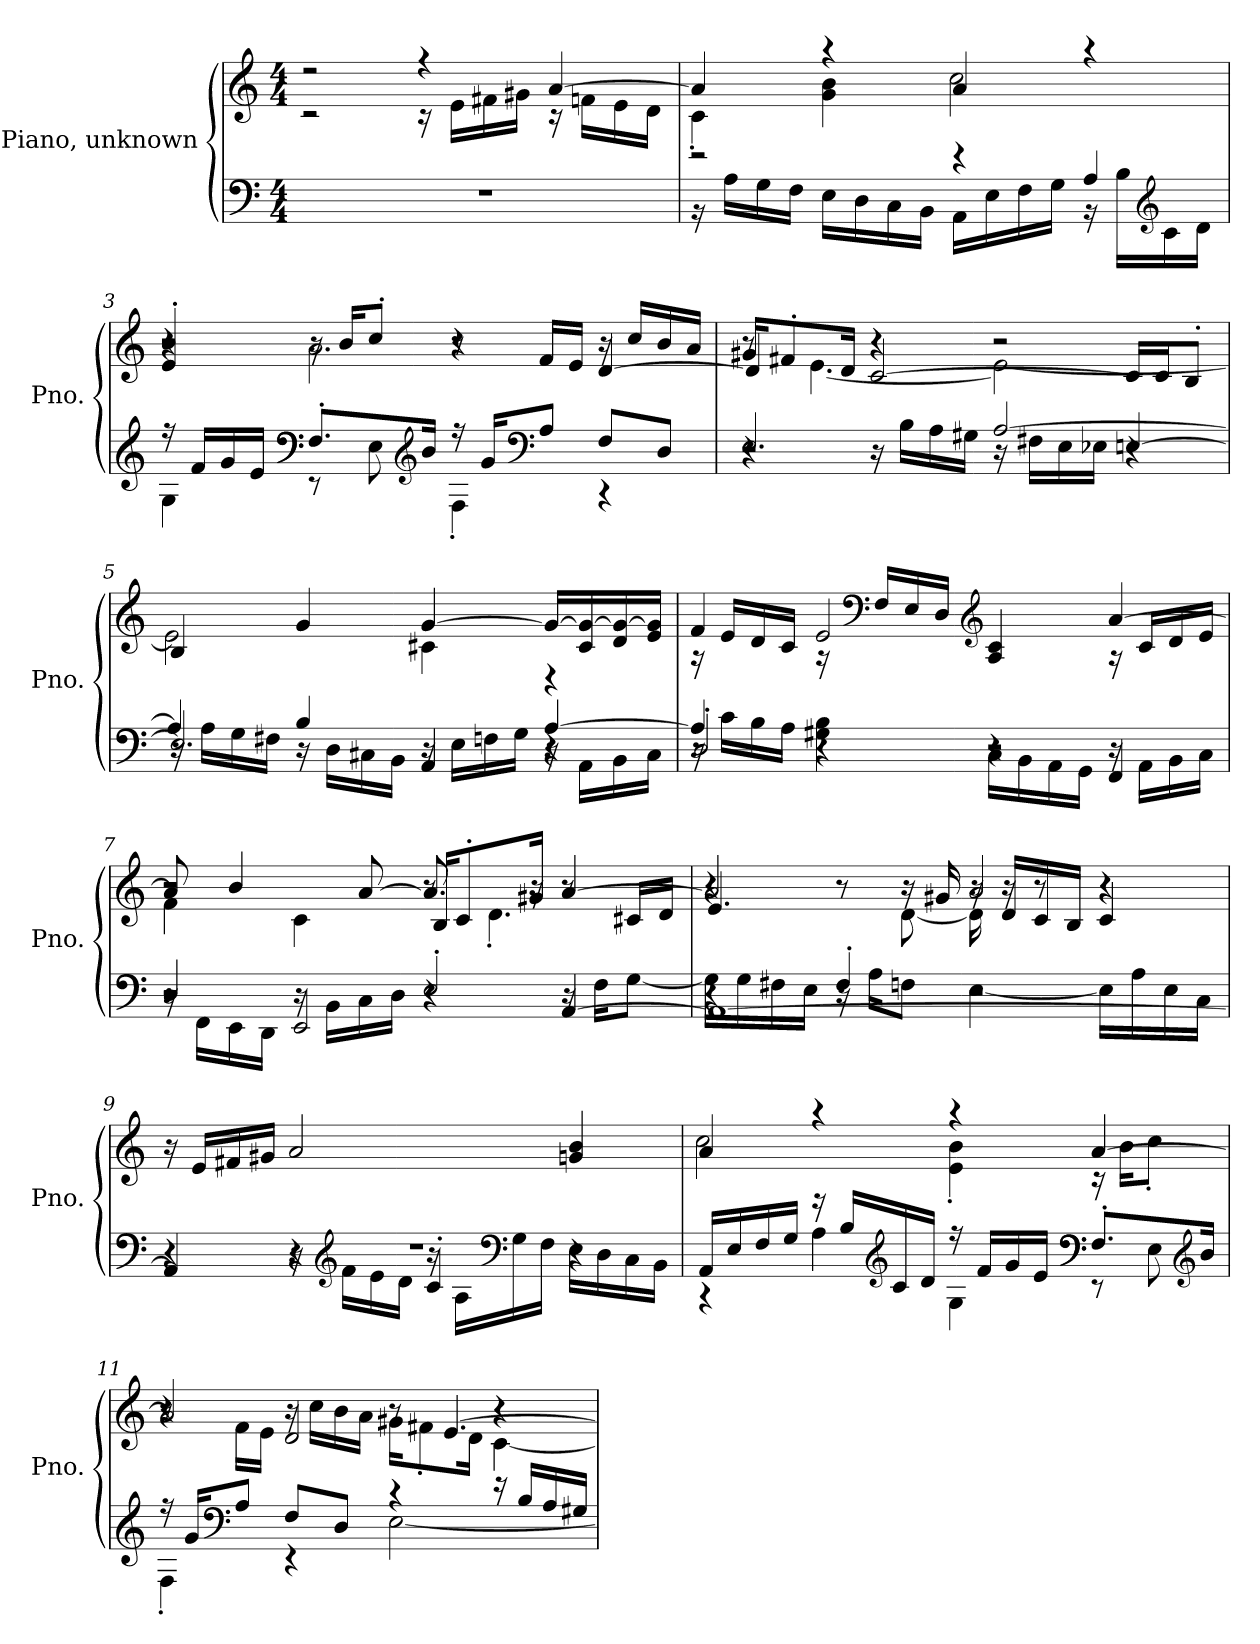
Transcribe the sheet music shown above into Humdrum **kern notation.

**kern	**kern
*part1	*part1
*staff2	*staff1
*I"Piano, unknown	*
*I'Pno.	*
*clefF4	*clefG2
*k[]	*k[]
*M4/4	*M4/4
*MM120	*MM120
=1	=1
*	*^
1r	2r	2r
.	4r	16r
.	.	16e\LL
.	.	16f#X\
.	.	16g#X\JJ
.	[4a/	16r
.	.	16fn\LL
.	.	16e\
.	.	16d\JJ
=2	=2	=2
*^	*	*
2r	16r	4a/]	4c'\
.	16A\LL	.	.
.	16G\	.	.
.	16F\JJ	.	.
.	16E\LL	4r	4g\ 4b\
.	16D\	.	.
.	16C\	.	.
.	16BB\JJ	.	.
4r	16AA\LL	4a/	2cc\
.	16E\	.	.
.	16F\	.	.
.	16G\JJ	.	.
4A/	16r	4r	.
.	16B\LL	.	.
*clefG2	*	*	*
.	16c\	.	.
.	16d\JJ	.	.
!!LO:LB:g=z
=3	=3	=3	=3
*	*	*	*^
16r	4G\	4e/' 4b/'	4r	2r
16f/LL	.	.	.	.
16g/	.	.	.	.
16e/JJ	.	.	.	.
*clefF4	*	*	*	*
8.F'/L	8r	16r	2.a\	.
.	.	16b/KL	.	.
.	8E\	8cc'/J	.	.
*clefG2	*	*	*	*
16b/Jk	.	.	.	.
16r	4F'\	8r	.	4r
16g/KL	.	.	.	.
*clefF4	*	*	*	*
8A/J	.	16f/LL	.	.
.	.	16e/JJ	.	.
8F/L	4r	16r	.	[4d/
.	.	16cc/LL	.	.
8D/J	.	16b/	.	.
.	.	16a/JJ	.	.
=4	=4	=4	=4	=4
*	*^	*	*	*
2.E/	4r	2r	16g#X/KL	8r	4d/]
.	.	.	8f#X'/	.	.
.	.	.	.	[4.e\	.
.	.	.	16d/Jk	.	.
.	16r	.	[2c/	.	4r
.	16B\LL	.	.	.	.
.	16A\	.	.	.	.
.	16G#X\JJ	.	.	.	.
.	16r	[2A/	.	2e\_	2r
.	16F#X\LL	.	.	.	.
.	16E\	.	.	.	.
.	16E-X\JJ	.	.	.	.
[4En/	4r	.	16c/LL]	.	.
.	.	.	16c/J	.	.
.	.	.	8B'/J	.	.
*	*	*	*	*v	*v
!!LO:LB:g=z
=5	=5	=5	=5	=5
2.E/]	16r	4A/]	4B/	2e\]
.	16A\LL	.	.	.
.	16G\	.	.	.
.	16F#X\JJ	.	.	.
.	16r	4B/	4g/	.
.	16D\LL	.	.	.
.	16C#X\	.	.	.
.	16BB\JJ	.	.	.
.	16r	4AA/	[4g/	4c#X\
.	16E\LL	.	.	.
.	16Fn\	.	.	.
.	16G\JJ	.	.	.
[4A/	16r	4r	16g/LL_	4r
.	16AA\LL	.	16c#/ 16g/_	.
.	16BB\	.	16d/ 16g/_	.
.	16C#\JJ	.	16e/ 16g/]JJ	.
=6	=6	=6	=6	=6
4A/]	16r	2D'/	4f/	16r
.	16c\LL	.	.	16e/LL
.	16B\	.	.	16d/
.	16A\JJ	.	.	16c/JJ
4r	4G#X\ 4B\	.	2e/	16r
*	*	*	*clefF4	*
.	.	.	.	16F/LL
.	.	.	.	16E/
.	.	.	.	16D/JJ
*	*	*	*clefG2	*
2r	16C\LL	4r	.	4A/ 4c/
.	16BB\	.	.	.
.	16AA\	.	.	.
.	16GG\JJ	.	.	.
.	16r	4FF/	[4a/	16r
.	16AA\LL	.	.	16c/LL
.	16BB\	.	.	16d/
.	16C\JJ	.	.	16e/JJ
!!LO:LB:g=z
=7	=7	=7	=7	=7
*	*	*	*	*^
2r	16r	4D/	8a/]	4f\	2r
.	16FF\LL	.	.	.	.
.	16EE\	.	4b/	.	.
.	16DD\JJ	.	.	.	.
.	16r	2EE/	.	4c\	.
.	16BB\LL	.	.	.	.
.	16C\	.	[8a/	.	.
.	16D\JJ	.	.	.	.
2E'/	4r	.	8.a/]	8r	16B/KL
.	.	.	.	.	8c'/
.	.	.	.	4.d'\	.
.	.	.	16r	.	16g#X/Jk
.	16r	[4AA/	[4a/	.	8r
.	16F\KL	.	.	.	.
.	[8G\J	.	.	.	16c#X/LL
.	.	.	.	.	16d/JJ
=8	=8	=8	=8	=8	=8
4r	16G\LL]	1AA_	2a/]	4r	4.e/
.	16G\	.	.	.	.
.	16F#X\	.	.	.	.
.	16E\JJ	.	.	.	.
4F#'/	16r	.	.	8r	.
.	16A\KL	.	.	.	.
.	8Fn\J	.	.	[8d\	16r
.	.	.	.	.	16g#X/
2r	[4E\	.	2a/	16d\]	16r
.	.	.	.	16r	16d/LL
.	.	.	.	8r	16c/
.	.	.	.	.	16B/JJ
.	16E\LL]	.	.	4r	4c/
.	16A\	.	.	.	.
.	16E\	.	.	.	.
.	16C\JJ	.	.	.	.
*	*	*	*v	*v	*v
!!LO:LB:g=z
=9	=9	=9	=9
1r	4r	4AA/]	16r
.	.	.	16e/LL
.	.	.	16f#X/
.	.	.	16g#X/JJ
.	16r	4r	2a/
*clefG2	*	*	*
.	16f\LL	.	.
.	16e\	.	.
.	16d\JJ	.	.
.	16r	4c'/	.
.	16A\LL	.	.
*clefF4	*	*	*
.	16G\	.	.
.	16F\JJ	.	.
.	16E\LL	4r	4gn/ 4b/
.	16D\	.	.
.	16C\	.	.
.	16BB\JJ	.	.
*	*v	*v	*
=10	=10	=10
*	*	*^
16AA/LL	4r	4a/	2cc\
16E/	.	.	.
16F/	.	.	.
16G/JJ	.	.	.
16r	4A\	4r	.
16B/LL	.	.	.
*clefG2	*	*	*
16c/	.	.	.
16d/JJ	.	.	.
16r	4G\	4r	4e\' 4b\'
16f/LL	.	.	.
16g/	.	.	.
16e/JJ	.	.	.
*clefF4	*	*	*
8.F'/L	8r	[4a/	16r
.	.	.	16b\KL
.	8E\	.	8cc'\J
*clefG2	*	*	*
16b/Jk	.	.	.
!!LO:LB:g=z
=11	=11	=11	=11
*	*	*	*^
16r	4F'\	2a/]	8r	4r
16g/KL	.	.	.	.
*clefF4	*	*	*	*
8A/J	.	.	16f\LL	.
.	.	.	16e\JJ	.
8F/L	4r	.	16r	2d/
.	.	.	16cc\LL	.
8D/J	.	.	16b\	.
.	.	.	16a\JJ	.
4r	[2E\	8r	16g#X\KL	.
.	.	.	8f#X'\	.
.	.	[4.e/	.	.
.	.	.	16d\Jk	.
16r	.	.	[4c\	4r
16B/LL	.	.	.	.
16A/	.	.	.	.
16G#X/JJ	.	.	.	.
*v	*v	*	*	*
*	*v	*v	*v
=	=
*-	*-
